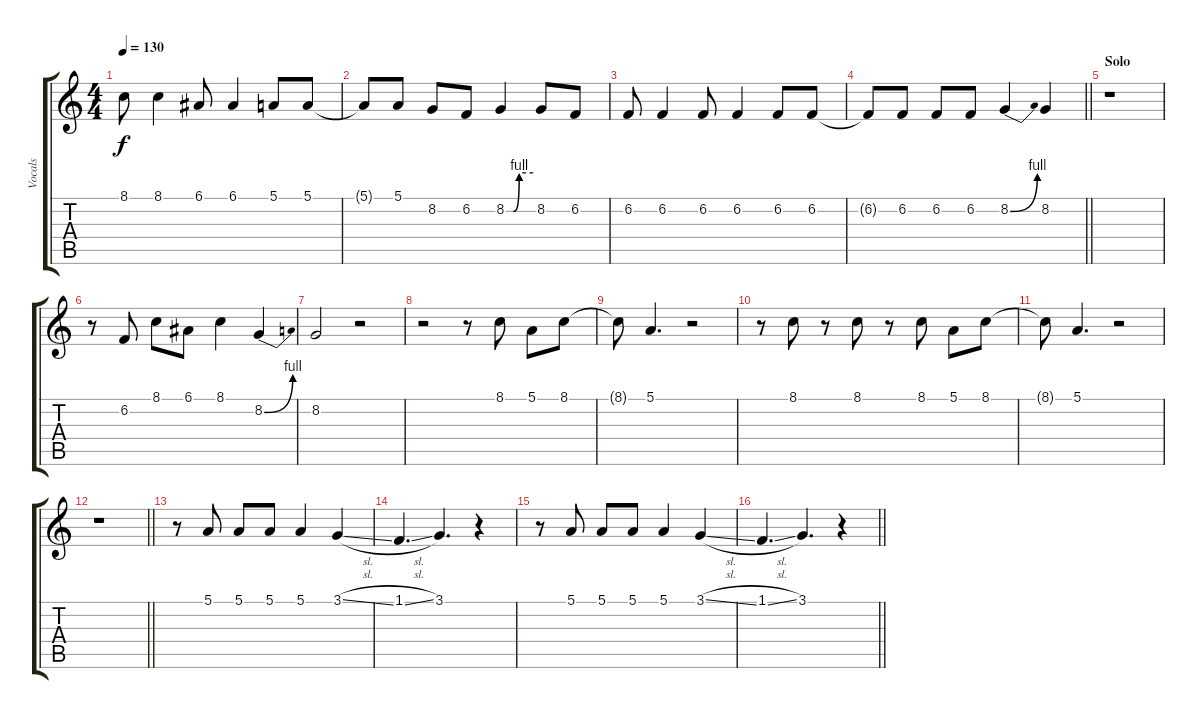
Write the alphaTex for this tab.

\track ("Vocals" "Vocals") {instrument flute}
\staff {score tabs}
\tuning (E4 B3 G3 D3 A2 E2) {hide}
\ts (4 4)
\tempo 130
\clef g2
\ks c
8.1.8{dy f} 8.1.4 6.1.8 6.1.4 5.1.8 5.1.8 |
5.1{t}.8 5.1.8 8.2.8 6.2.8 8.2{be (custom 0 0 16 0 29 4 60 4)}.4 8.2.8 6.2.8 |
6.2.8 6.2.4 6.2.8 6.2.4 6.2.8 6.2.8 |
\barLineRight lightlight
6.2{t}.8 6.2.8 6.2.8 6.2.8 8.2{be (bend 0 0 60 4)}.4 8.2.4 |
\section ("" "Solo")
r.1 |
r.8 6.2.8 8.1.8 6.1.8 8.1.4 8.2{be (bend 0 0 60 4)}.4 |
8.2.2 r.2 |
r.2 r.8 8.1.8 5.1.8 8.1.8 |
8.1{t}.8 5.1.4{d} r.2 |
r.8 8.1.8 r.8 8.1.8 r.8 8.1.8 5.1.8 8.1.8 |
8.1{t}.8 5.1.4{d} r.2 |
\barLineRight lightlight
r.1 |
r.8 5.1.8 5.1.8 5.1.8 5.1.4 3.1{sl}.4 |
1.1{sl}.4{d} 3.1.4{d} r.4 |
r.8 5.1.8 5.1.8 5.1.8 5.1.4 3.1{sl}.4 |
\barLineRight lightlight
1.1{sl}.4{d} 3.1.4{d} r.4
